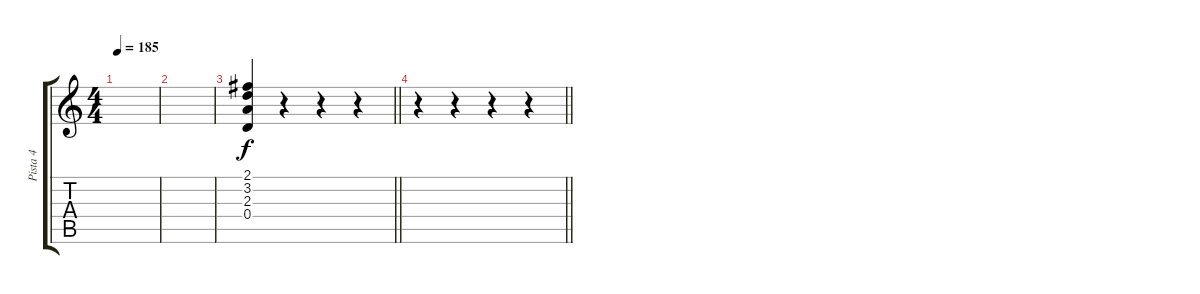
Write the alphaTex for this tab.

\track ("Pista 4" "Pista 4") {instrument distortionguitar}
\staff {score tabs}
\tuning (E4 B3 G3 D3 A2 E2) {hide}
\ts (4 4)
\tempo 185
\clef g2
\ks c
|
|
\barLineRight lightlight
(2.1 3.2 2.3 0.4).4 r.4 r.4 r.4 |
\barLineRight lightlight
r.4 r.4 r.4 r.4
